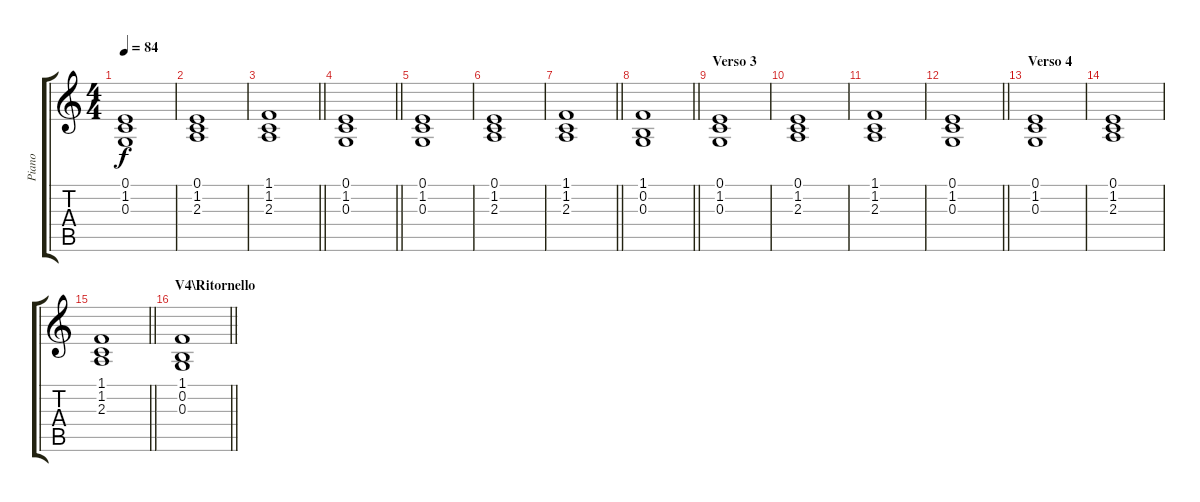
\track ("Piano" "Piano") {instrument acousticgrandpiano}
\staff {score tabs}
\tuning (E4 B3 G3 D3 A2 E2) {hide}
\ts (4 4)
\tempo 84
\clef g2
\ks c
(0.1 1.2 0.3).1{dy f} |
(0.1 1.2 2.3).1 |
\barLineRight lightlight
(1.1 1.2 2.3).1 |
\barLineRight lightlight
(0.1 1.2 0.3).1 |
(0.1 1.2 0.3).1 |
(0.1 1.2 2.3).1 |
\barLineRight lightlight
(1.1 1.2 2.3).1 |
\barLineRight lightlight
(1.1 0.2 0.3).1 |
\section ("" "Verso 3")
(0.1 1.2 0.3).1 |
(0.1 1.2 2.3).1 |
(1.1 1.2 2.3).1 |
\barLineRight lightlight
(0.1 1.2 0.3).1 |
\section ("" "Verso 4")
(0.1 1.2 0.3).1 |
(0.1 1.2 2.3).1 |
\barLineRight lightlight
(1.1 1.2 2.3).1 |
\section ("" "V4\\Ritornello")
\barLineRight lightlight
(1.1 0.2 0.3).1
